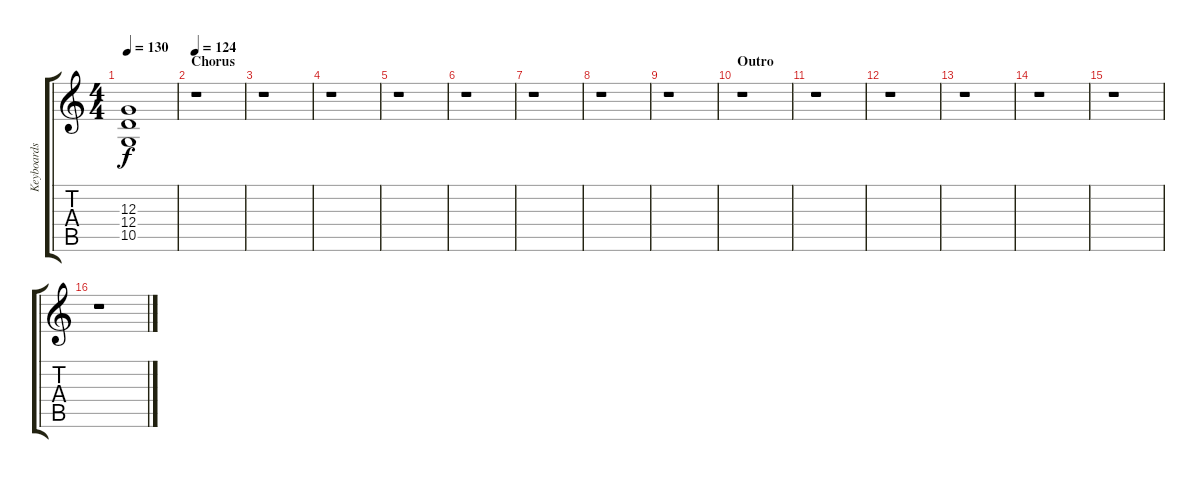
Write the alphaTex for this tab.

\track ("Keyboards" "Keyboards") {instrument harpsichord}
\staff {score tabs}
\tuning (E4 B3 G3 D3 A2 E2) {hide}
\ts (4 4)
\tempo 130
\clef g2
\ks c
(12.3 12.4 10.5).1{dy f} |
\section ("" "Chorus")
\tempo 124
r.1 |
r.1 |
r.1 |
r.1 |
r.1 |
r.1 |
r.1 |
r.1 |
\section ("" "Outro")
r.1 |
r.1 |
r.1 |
r.1 |
r.1 |
r.1 |
r.1
